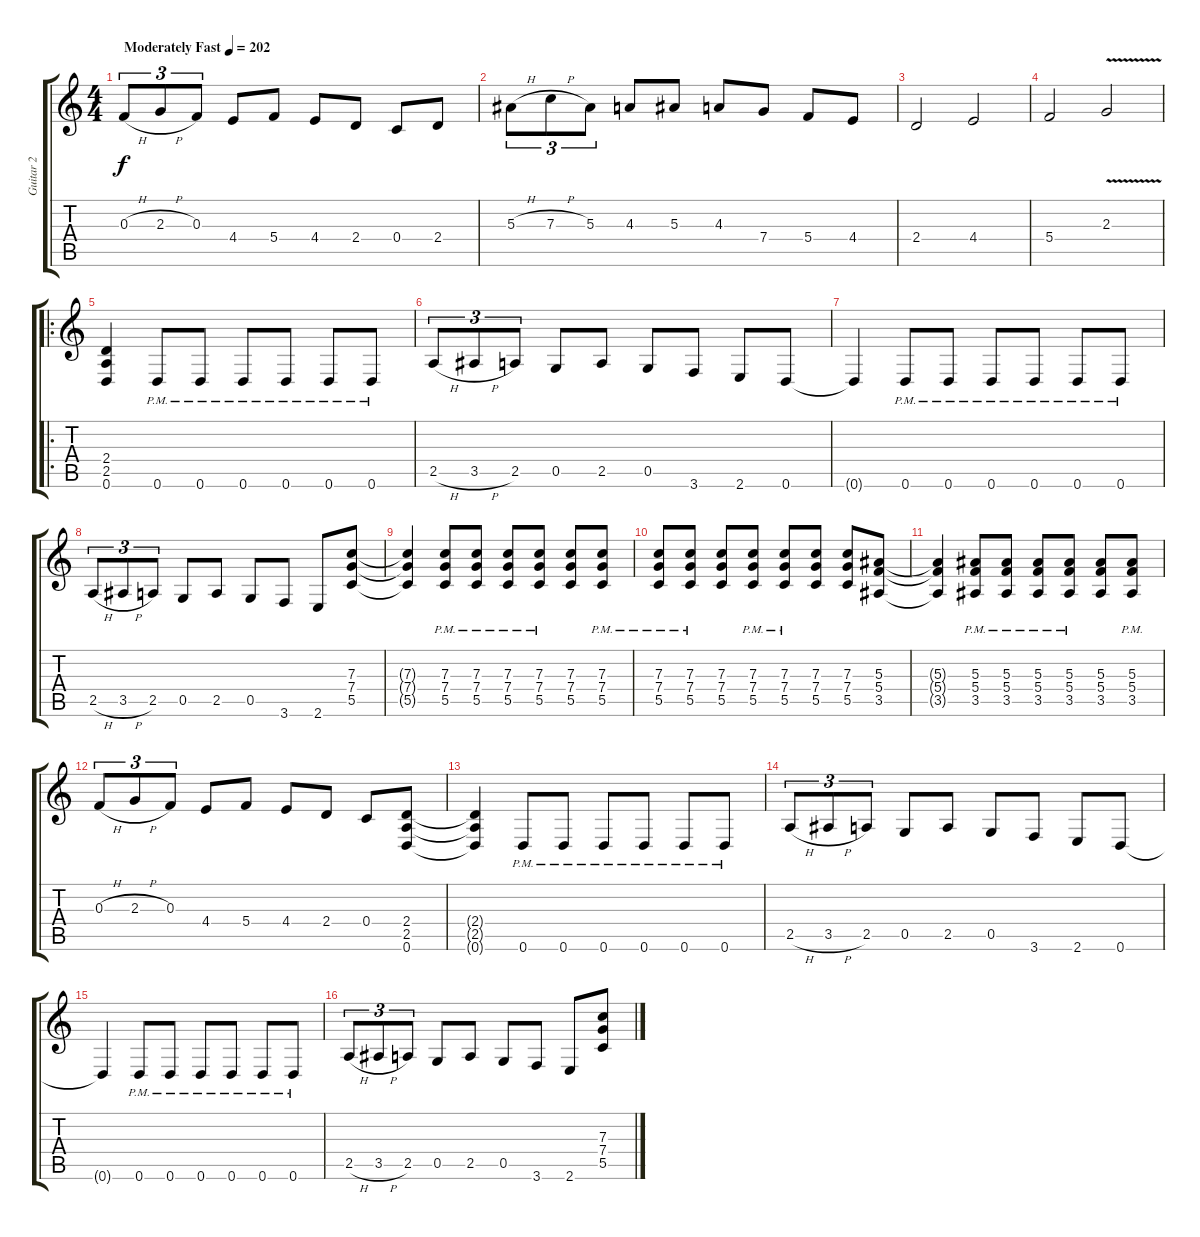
\track ("Guitar 2" "Guitar 2") {instrument distortionguitar}
\staff {score tabs}
\tuning (D4 A3 F3 C3 G2 D2) {hide}
\ts (4 4)
\tempo (202 "Moderately Fast")
\clef g2
\ks c
0.3{h}.8{tu (3 2) dy f instrument distortionguitar} 2.3{h}.8{tu (3 2)} 0.3.8{tu (3 2)} 4.4.8 5.4.8 4.4.8 2.4.8 0.4.8 2.4.8 |
5.3{h}.8{tu (3 2)} 7.3{h}.8{tu (3 2)} 5.3.8{tu (3 2)} 4.3.8 5.3.8 4.3.8 7.4.8 5.4.8 4.4.8 |
2.4.2 4.4.2 |
5.4.2 2.3{v}.2 |
\ro
(2.4 2.5 0.6).4 0.6{pm}.8 0.6{pm}.8 0.6{pm}.8 0.6{pm}.8 0.6{pm}.8 0.6{pm}.8 |
2.5{h}.8{tu (3 2)} 3.5{h}.8{tu (3 2)} 2.5.8{tu (3 2)} 0.5.8 2.5.8 0.5.8 3.6.8 2.6.8 0.6.8 |
0.6{t}.4 0.6{pm}.8 0.6{pm}.8 0.6{pm}.8 0.6{pm}.8 0.6{pm}.8 0.6{pm}.8 |
2.5{h}.8{tu (3 2)} 3.5{h}.8{tu (3 2)} 2.5.8{tu (3 2)} 0.5.8 2.5.8 0.5.8 3.6.8 2.6.8 (7.3 7.4 5.5).8 |
(7.3{t} 7.4{t} 5.5{t}).4 (7.3{pm} 7.4{pm} 5.5{pm}).8 (7.3{pm} 7.4{pm} 5.5{pm}).8 (7.3{pm} 7.4{pm} 5.5{pm}).8 (7.3{pm} 7.4{pm} 5.5{pm}).8 (7.3 7.4 5.5).8 (7.3{pm} 7.4{pm} 5.5{pm}).8 |
(7.3{pm} 7.4{pm} 5.5{pm}).8 (7.3{pm} 7.4{pm} 5.5{pm}).8 (7.3 7.4 5.5).8 (7.3{pm} 7.4{pm} 5.5{pm}).8 (7.3{pm} 7.4{pm} 5.5{pm}).8 (7.3 7.4 5.5).8 (7.3 7.4 5.5).8 (5.3 5.4 3.5).8 |
(5.3{t} 5.4{t} 3.5{t}).4 (5.3{pm} 5.4{pm} 3.5{pm}).8 (5.3{pm} 5.4{pm} 3.5{pm}).8 (5.3{pm} 5.4{pm} 3.5{pm}).8 (5.3{pm} 5.4{pm} 3.5{pm}).8 (5.3 5.4 3.5).8 (5.3{pm} 5.4{pm} 3.5{pm}).8 |
0.3{h}.8{tu (3 2)} 2.3{h}.8{tu (3 2)} 0.3.8{tu (3 2)} 4.4.8 5.4.8 4.4.8 2.4.8 0.4.8 (2.4 2.5 0.6).8 |
(2.4{t} 2.5{t} 0.6{t}).4 0.6{pm}.8 0.6{pm}.8 0.6{pm}.8 0.6{pm}.8 0.6{pm}.8 0.6{pm}.8 |
2.5{h}.8{tu (3 2)} 3.5{h}.8{tu (3 2)} 2.5.8{tu (3 2)} 0.5.8 2.5.8 0.5.8 3.6.8 2.6.8 0.6.8 |
0.6{t}.4 0.6{pm}.8 0.6{pm}.8 0.6{pm}.8 0.6{pm}.8 0.6{pm}.8 0.6{pm}.8 |
2.5{h}.8{tu (3 2)} 3.5{h}.8{tu (3 2)} 2.5.8{tu (3 2)} 0.5.8 2.5.8 0.5.8 3.6.8 2.6.8 (7.3 7.4 5.5).8
